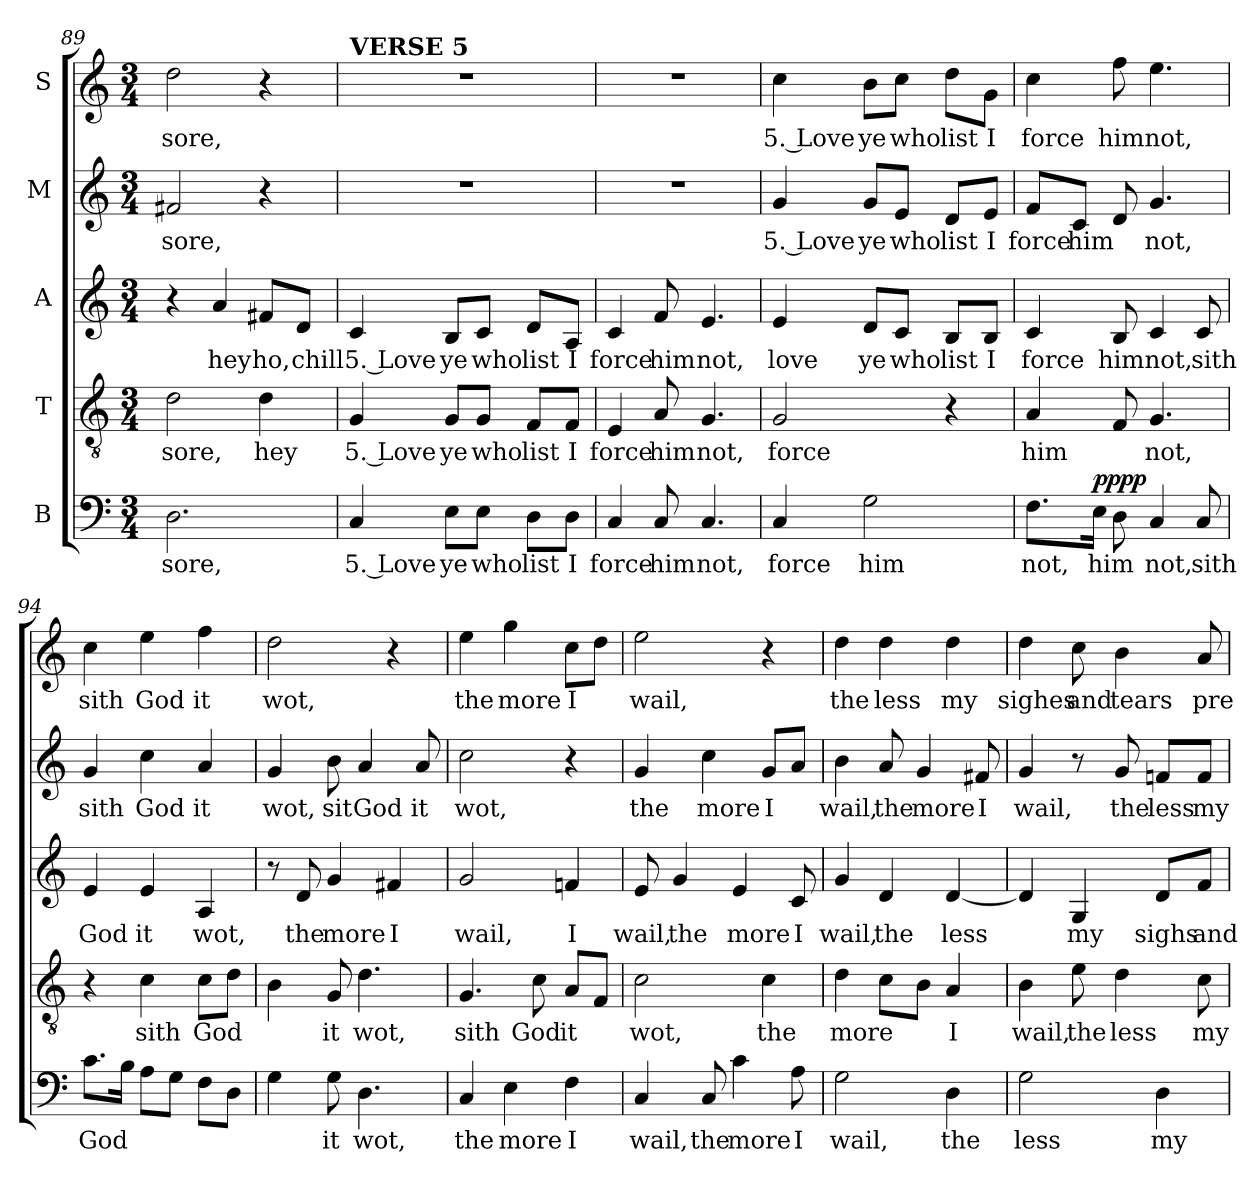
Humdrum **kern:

**kern	**text	**dynam	**kern	**text	**kern	**text	**kern	**text	**kern	**text
*part5	*part5	*part5	*part4	*part4	*part3	*part3	*part2	*part2	*part1	*part1
*staff5	*staff5	*staff5	*staff4	*staff4	*staff3	*staff3	*staff2	*staff2	*staff1	*staff1
*I"B	*	*	*I"T	*	*I"A	*	*I"M	*	*I"S	*
!!LO:LB:g=z
*clefF4	*	*	*clefGv2	*	*clefG2	*	*clefG2	*	*clefG2	*
*k[]	*	*	*k[]	*	*k[]	*	*k[]	*	*k[]	*
*M3/4	*	*	*M3/4	*	*M3/4	*	*M3/4	*	*M3/4	*
=89	=89	=89	=89	=89	=89	=89	=89	=89	=89	=89
!	!LO:LY:b	!	!	!LO:LY:b	!	!	!	!LO:LY:b	!	!LO:LY:b
2.D\	sore,	.	2d\	sore,	4r	.	2f#X/	sore,	2dd\	sore,
!	!	!	!	!	!	!LO:LY:b	!	!	!	!
.	.	.	.	.	4a/	hey	.	.	.	.
!	!	!	!	!LO:LY:b	!	!LO:LY:b	!	!	!	!
.	.	.	4d\	hey	8f#X/L	ho,	4r	.	4r	.
!	!	!	!	!	!	!LO:LY:b	!	!	!	!
.	.	.	.	.	8d/J	chill	.	.	.	.
=90	=90	=90	=90	=90	=90	=90	=90	=90	=90	=90
!	!	!	!	!	!	!	!	!	!LO:TX:a:B:t=VERSE 5	!
!	!LO:LY:b	!	!	!LO:LY:b	!	!LO:LY:b	!	!	!	!
4C/	5. Love	.	4G/	5. Love	4c/	5. Love	2.r	.	2.r	.
!	!LO:LY:b	!	!	!LO:LY:b	!	!LO:LY:b	!	!	!	!
8E\L	ye	.	8G/L	ye	8B/L	ye	.	.	.	.
!	!LO:LY:b	!	!	!LO:LY:b	!	!LO:LY:b	!	!	!	!
8E\J	who	.	8G/J	who	8c/J	who	.	.	.	.
!	!LO:LY:b	!	!	!LO:LY:b	!	!LO:LY:b	!	!	!	!
8D\L	list	.	8F/L	list	8d/L	list	.	.	.	.
!	!LO:LY:b	!	!	!LO:LY:b	!	!LO:LY:b	!	!	!	!
8D\J	I	.	8F/J	I	8A/J	I	.	.	.	.
=91	=91	=91	=91	=91	=91	=91	=91	=91	=91	=91
!	!LO:LY:b	!	!	!LO:LY:b	!	!LO:LY:b	!	!	!	!
4C/	force	.	4E/	force	4c/	force	2.r	.	2.r	.
!	!LO:LY:b	!	!	!LO:LY:b	!	!LO:LY:b	!	!	!	!
8C/	him	.	8A/	him	8f/	him	.	.	.	.
!	!LO:LY:b	!	!	!LO:LY:b	!	!LO:LY:b	!	!	!	!
4.C/	not,	.	4.G/	not,	4.e/	not,	.	.	.	.
=92	=92	=92	=92	=92	=92	=92	=92	=92	=92	=92
!	!LO:LY:b	!	!	!LO:LY:b	!	!LO:LY:b	!	!LO:LY:b	!	!LO:LY:b
4C/	force	.	2G/	force	4e/	love	4g/	5. Love	4cc\	5. Love
!	!LO:LY:b	!	!	!	!	!LO:LY:b	!	!LO:LY:b	!	!LO:LY:b
2G\	him	.	.	.	8d/L	ye	8g/L	ye	8b\L	ye
!	!	!	!	!	!	!LO:LY:b	!	!LO:LY:b	!	!LO:LY:b
.	.	.	.	.	8c/J	who	8e/J	who	8cc\J	who
!	!	!	!	!	!	!LO:LY:b	!	!LO:LY:b	!	!LO:LY:b
.	.	.	4r	.	8B/L	list	8d/L	list	8dd\L	list
!	!	!	!	!	!	!LO:LY:b	!	!LO:LY:b	!	!LO:LY:b
.	.	.	.	.	8B/J	I	8e/J	I	8g\J	I
=93	=93	=93	=93	=93	=93	=93	=93	=93	=93	=93
!	!LO:LY:b	!	!	!LO:LY:b	!	!LO:LY:b	!	!LO:LY:b	!	!LO:LY:b
8.F\L	not,	.	4A/	him	4c/	force	8f/L	force	4cc\	force
!	!	!	!	!	!	!	!	!LO:LY:b	!	!
.	.	.	.	.	.	.	8c/J	him	.	.
!	!LO:LY:b	!LO:DY:b	!	!	!	!	!	!	!	!
16E\Jk	him	pppp	.	.	.	.	.	.	.	.
!	!	!	!	!	!	!LO:LY:b	!	!	!	!LO:LY:b
8D\	.	.	8F/	.	8B/	him	8d/	.	8ff\	him
!	!LO:LY:b	!	!	!LO:LY:b	!	!LO:LY:b	!	!LO:LY:b	!	!LO:LY:b
4C/	not,	.	4.G/	not,	4c/	not,	4.g/	not,	4.ee\	not,
!	!LO:LY:b	!	!	!	!	!LO:LY:b	!	!	!	!
8C/	sith	.	.	.	8c/	sith	.	.	.	.
!!LO:PB:g=z
=94	=94	=94	=94	=94	=94	=94	=94	=94	=94	=94
!	!LO:LY:b	!	!	!	!	!LO:LY:b	!	!LO:LY:b	!	!LO:LY:b
8.c\L	God	.	4r	.	4e/	God	4g/	sith	4cc\	sith
16B\Jk	.	.	.	.	.	.	.	.	.	.
!	!	!	!	!LO:LY:b	!	!LO:LY:b	!	!LO:LY:b	!	!LO:LY:b
8A\L	.	.	4c\	sith	4e/	it	4cc\	God	4ee\	God
8G\J	.	.	.	.	.	.	.	.	.	.
!	!	!	!	!LO:LY:b	!	!LO:LY:b	!	!LO:LY:b	!	!LO:LY:b
8F\L	.	.	8c\L	God	4A/	wot,	4a/	it	4ff\	it
8D\J	.	.	8d\J	.	.	.	.	.	.	.
!!LO:LB:g=z
=95	=95	=95	=95	=95	=95	=95	=95	=95	=95	=95
!	!	!	!	!	!	!	!	!LO:LY:b	!	!LO:LY:b
4G\	.	.	4B\	.	8r	.	4g/	wot,	2dd\	wot,
!	!	!	!	!	!	!LO:LY:b	!	!	!	!
.	.	.	.	.	8d/	the	.	.	.	.
!	!LO:LY:b	!	!	!LO:LY:b	!	!LO:LY:b	!	!LO:LY:b	!	!
8G\	it	.	8G/	it	4g/	more	8b\	sit	.	.
!	!LO:LY:b	!	!	!LO:LY:b	!	!	!	!LO:LY:b	!	!
4.D\	wot,	.	4.d\	wot,	.	.	4a/	God	.	.
!	!	!	!	!	!	!LO:LY:b	!	!	!	!
.	.	.	.	.	4f#X/	I	.	.	4r	.
!	!	!	!	!	!	!	!	!LO:LY:b	!	!
.	.	.	.	.	.	.	8a/	it	.	.
=96	=96	=96	=96	=96	=96	=96	=96	=96	=96	=96
!	!LO:LY:b	!	!	!LO:LY:b	!	!LO:LY:b	!	!LO:LY:b	!	!LO:LY:b
4C/	the	.	4.G/	sith	2g/	wail,	2cc\	wot,	4ee\	the
!	!LO:LY:b	!	!	!	!	!	!	!	!	!LO:LY:b
4E\	more	.	.	.	.	.	.	.	4gg\	more
!	!	!	!	!LO:LY:b	!	!	!	!	!	!
.	.	.	8c\	God	.	.	.	.	.	.
!	!LO:LY:b	!	!	!LO:LY:b	!	!LO:LY:b	!	!	!	!LO:LY:b
4F\	I	.	8A/L	it	4fn/	I	4r	.	8cc\L	I
.	.	.	8F/J	.	.	.	.	.	8dd\J	.
=97	=97	=97	=97	=97	=97	=97	=97	=97	=97	=97
!	!LO:LY:b	!	!	!LO:LY:b	!	!LO:LY:b	!	!LO:LY:b	!	!LO:LY:b
4C/	wail,	.	2c\	wot,	8e/	wail,	4g/	the	2ee\	wail,
!	!	!	!	!	!	!LO:LY:b	!	!	!	!
.	.	.	.	.	4g/	the	.	.	.	.
!	!LO:LY:b	!	!	!	!	!	!	!LO:LY:b	!	!
8C/	the	.	.	.	.	.	4cc\	more	.	.
!	!LO:LY:b	!	!	!	!	!LO:LY:b	!	!	!	!
4c\	more	.	.	.	4e/	more	.	.	.	.
!	!	!	!	!LO:LY:b	!	!	!	!LO:LY:b	!	!
.	.	.	4c\	the	.	.	8g/L	I	4r	.
!	!LO:LY:b	!	!	!	!	!LO:LY:b	!	!	!	!
8A\	I	.	.	.	8c/	I	8a/J	.	.	.
=98	=98	=98	=98	=98	=98	=98	=98	=98	=98	=98
!	!LO:LY:b	!	!	!LO:LY:b	!	!LO:LY:b	!	!LO:LY:b	!	!LO:LY:b
2G\	wail,	.	4d\	more	4g/	wail,	4b\	wail,	4dd\	the
!	!	!	!	!	!	!LO:LY:b	!	!LO:LY:b	!	!LO:LY:b
.	.	.	8c\L	.	4d/	the	8a/	the	4dd\	less
!	!	!	!	!	!	!	!	!LO:LY:b	!	!
.	.	.	8B\J	.	.	.	4g/	more	.	.
!	!LO:LY:b	!	!	!LO:LY:b	!	!LO:LY:b	!	!	!	!LO:LY:b
4D\	the	.	4A/	I	[4d/	less	.	.	4dd\	my
!	!	!	!	!	!	!	!	!LO:LY:b	!	!
.	.	.	.	.	.	.	8f#X/	I	.	.
=99	=99	=99	=99	=99	=99	=99	=99	=99	=99	=99
!	!LO:LY:b	!	!	!LO:LY:b	!	!	!	!LO:LY:b	!	!LO:LY:b
2G\	less	.	4B\	wail,	4d/]	.	4g/	wail,	4dd\	sighes
!	!	!	!	!LO:LY:b	!	!LO:LY:b	!	!	!	!LO:LY:b
.	.	.	8e\	the	4G/	my	8r	.	8cc\	and
!	!	!	!	!LO:LY:b	!	!	!	!LO:LY:b	!	!LO:LY:b
.	.	.	4d\	less	.	.	8g/	the	4b\	tears
!	!LO:LY:b	!	!	!	!	!LO:LY:b	!	!LO:LY:b	!	!
4D\	my	.	.	.	8d/L	sighs	8fn/L	less	.	.
!	!	!	!	!LO:LY:b	!	!LO:LY:b	!	!LO:LY:b	!	!LO:LY:b
.	.	.	8c\	my	8f/J	and	8f/J	my	8a/	pre-
=	=	=	=	=	=	=	=	=	=	=
*-	*-	*-	*-	*-	*-	*-	*-	*-	*-	*-
